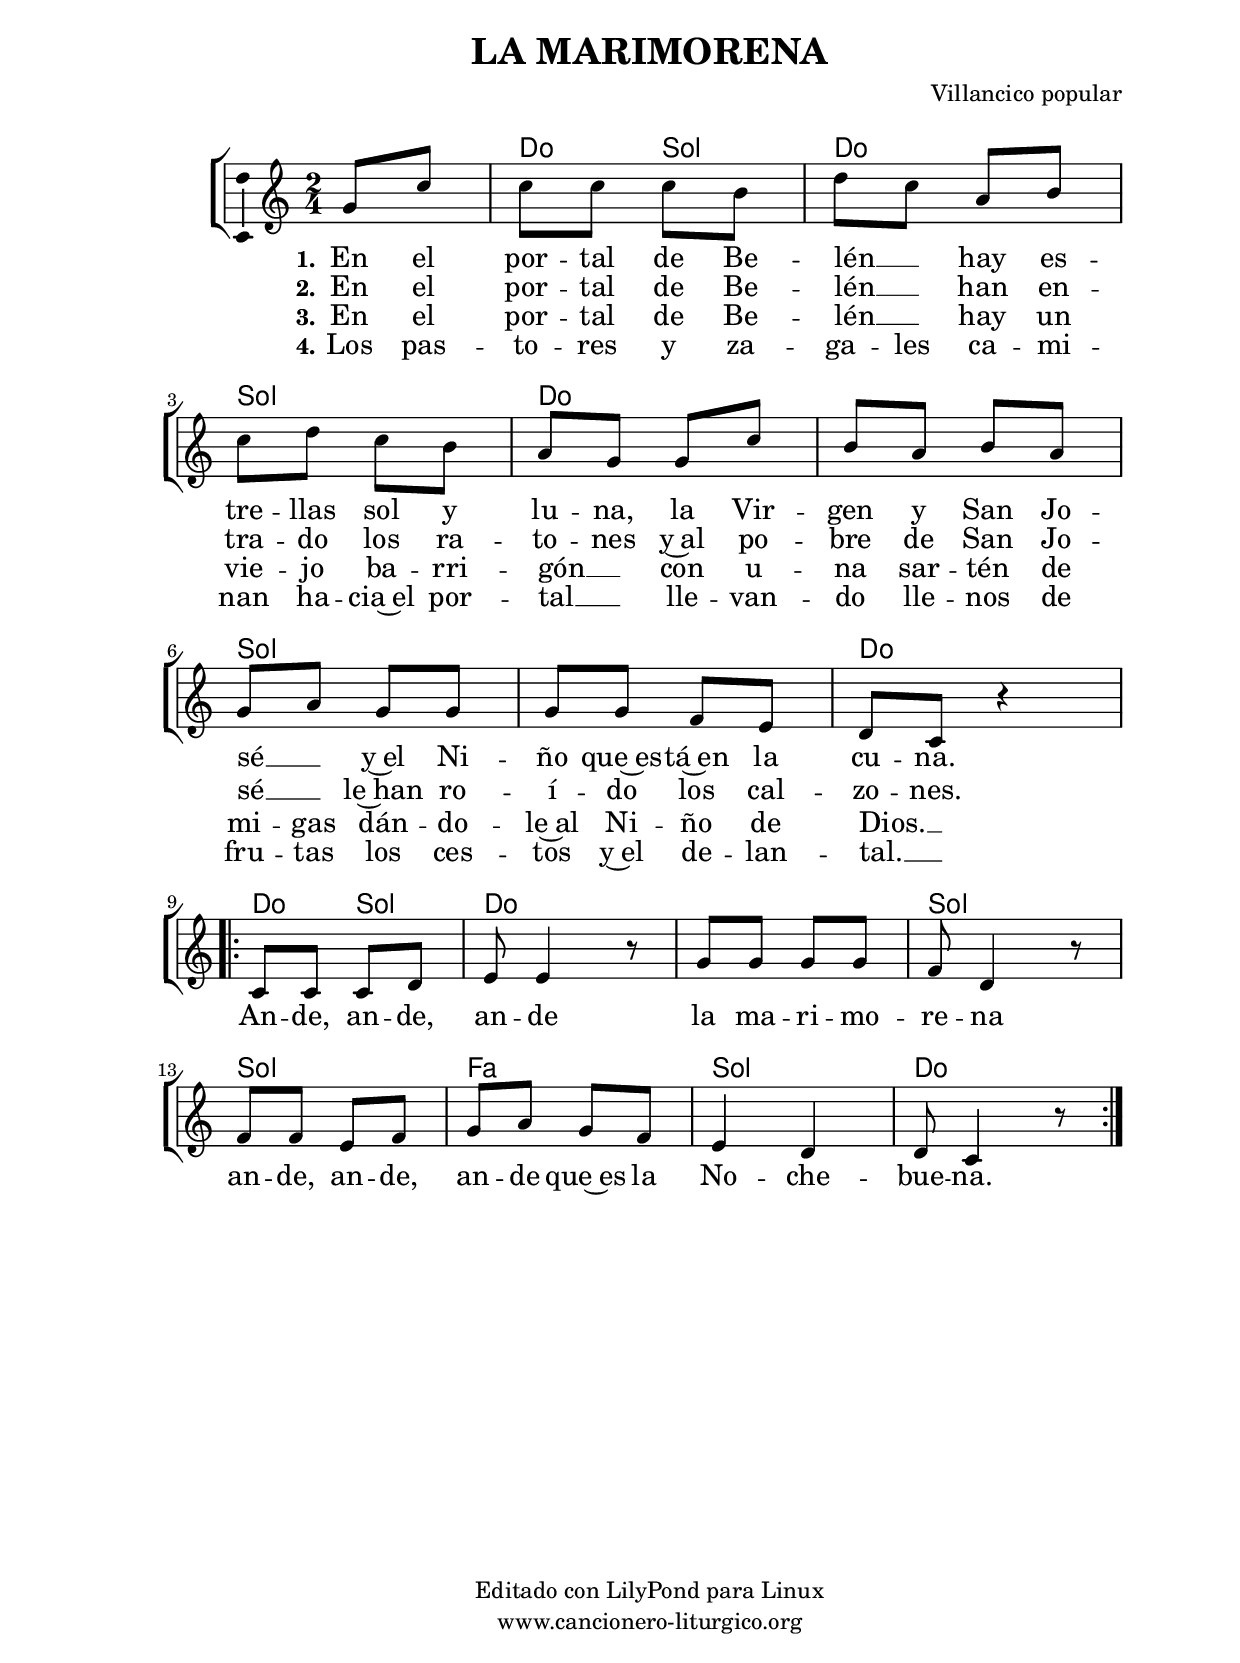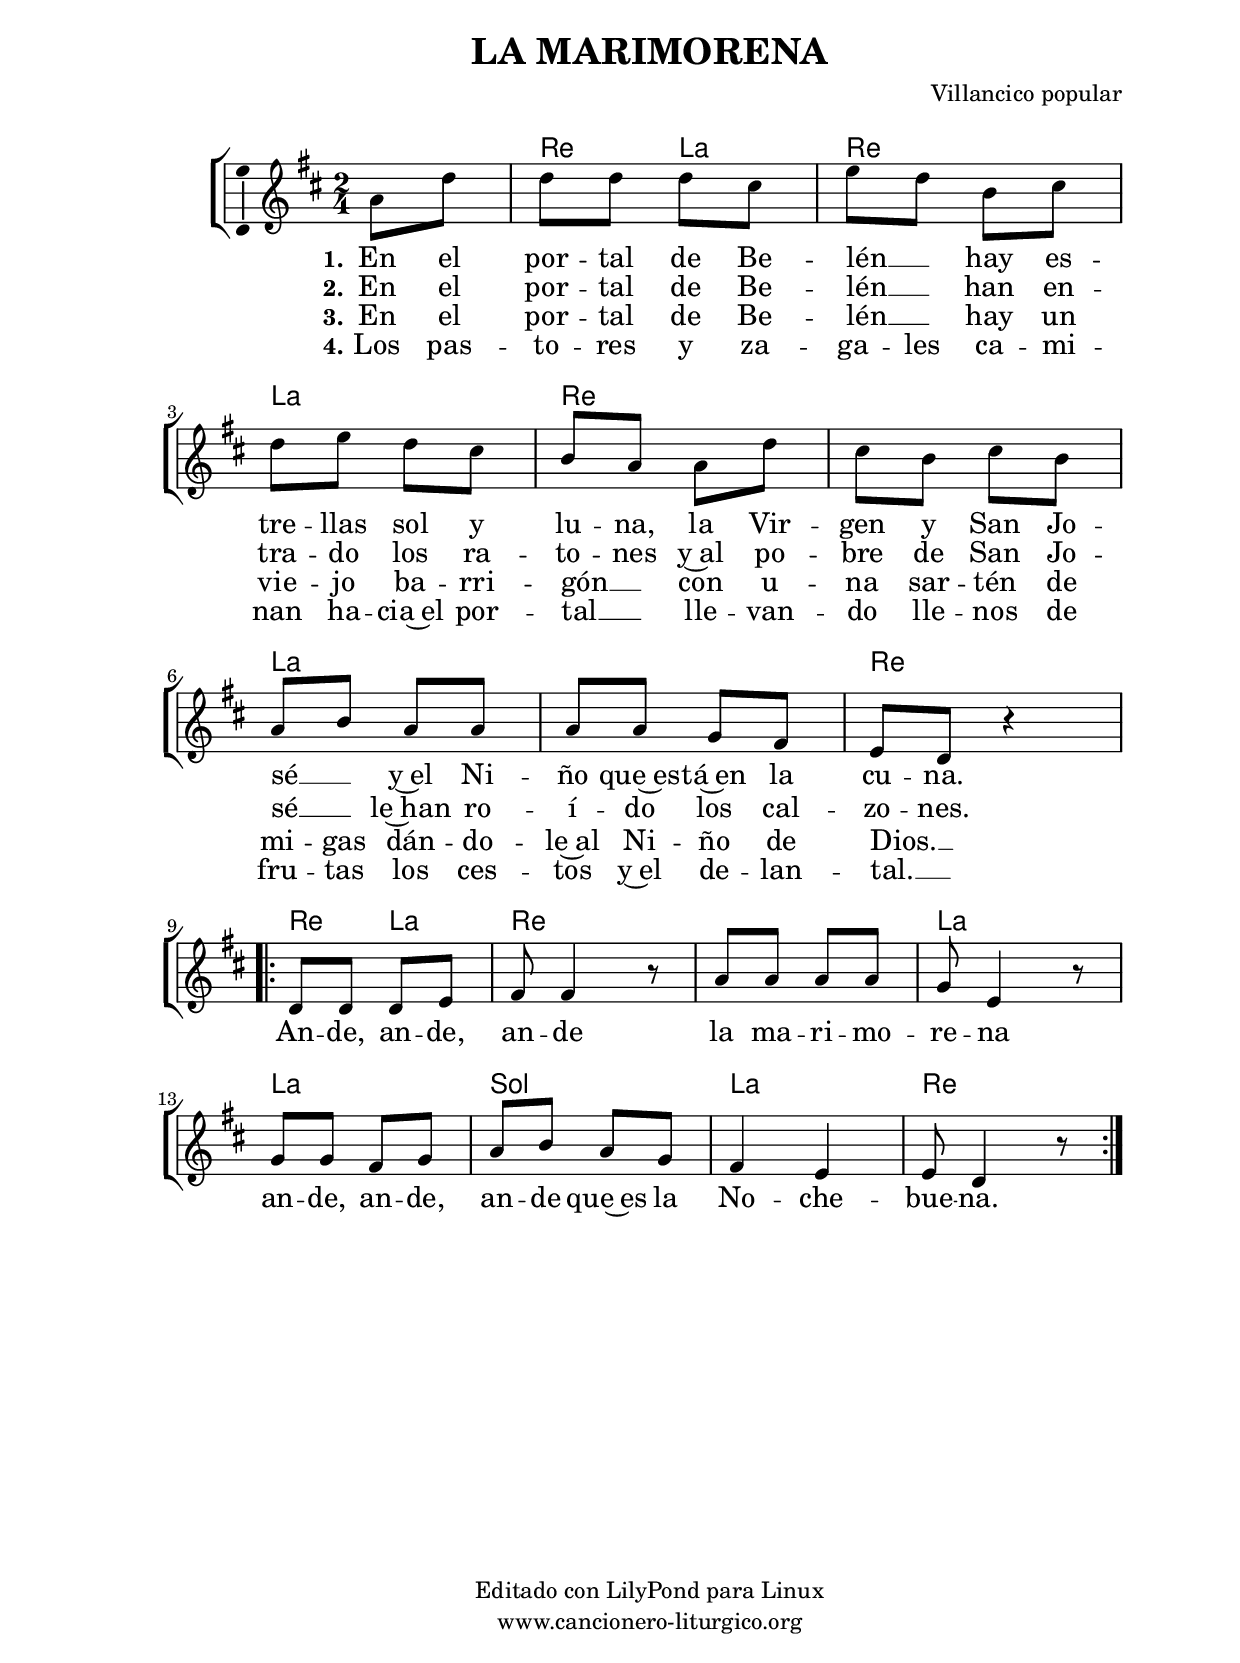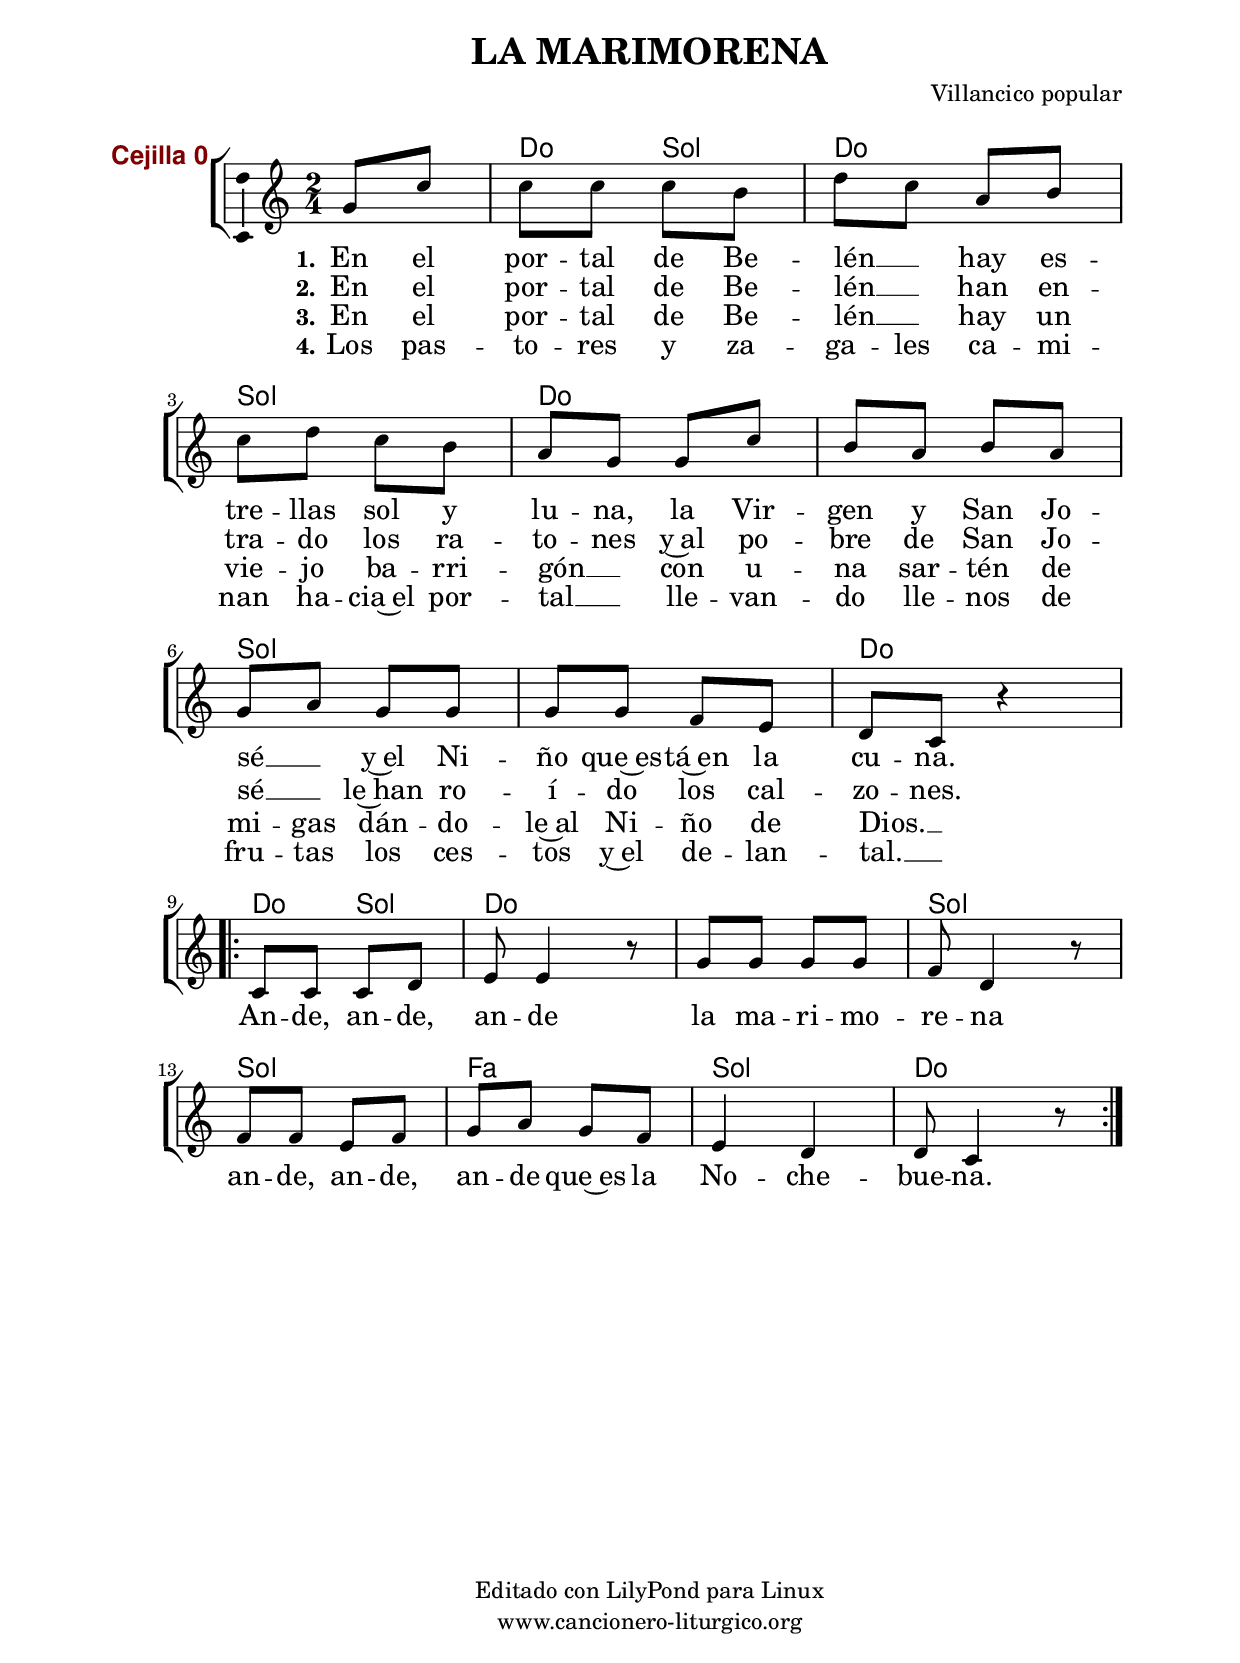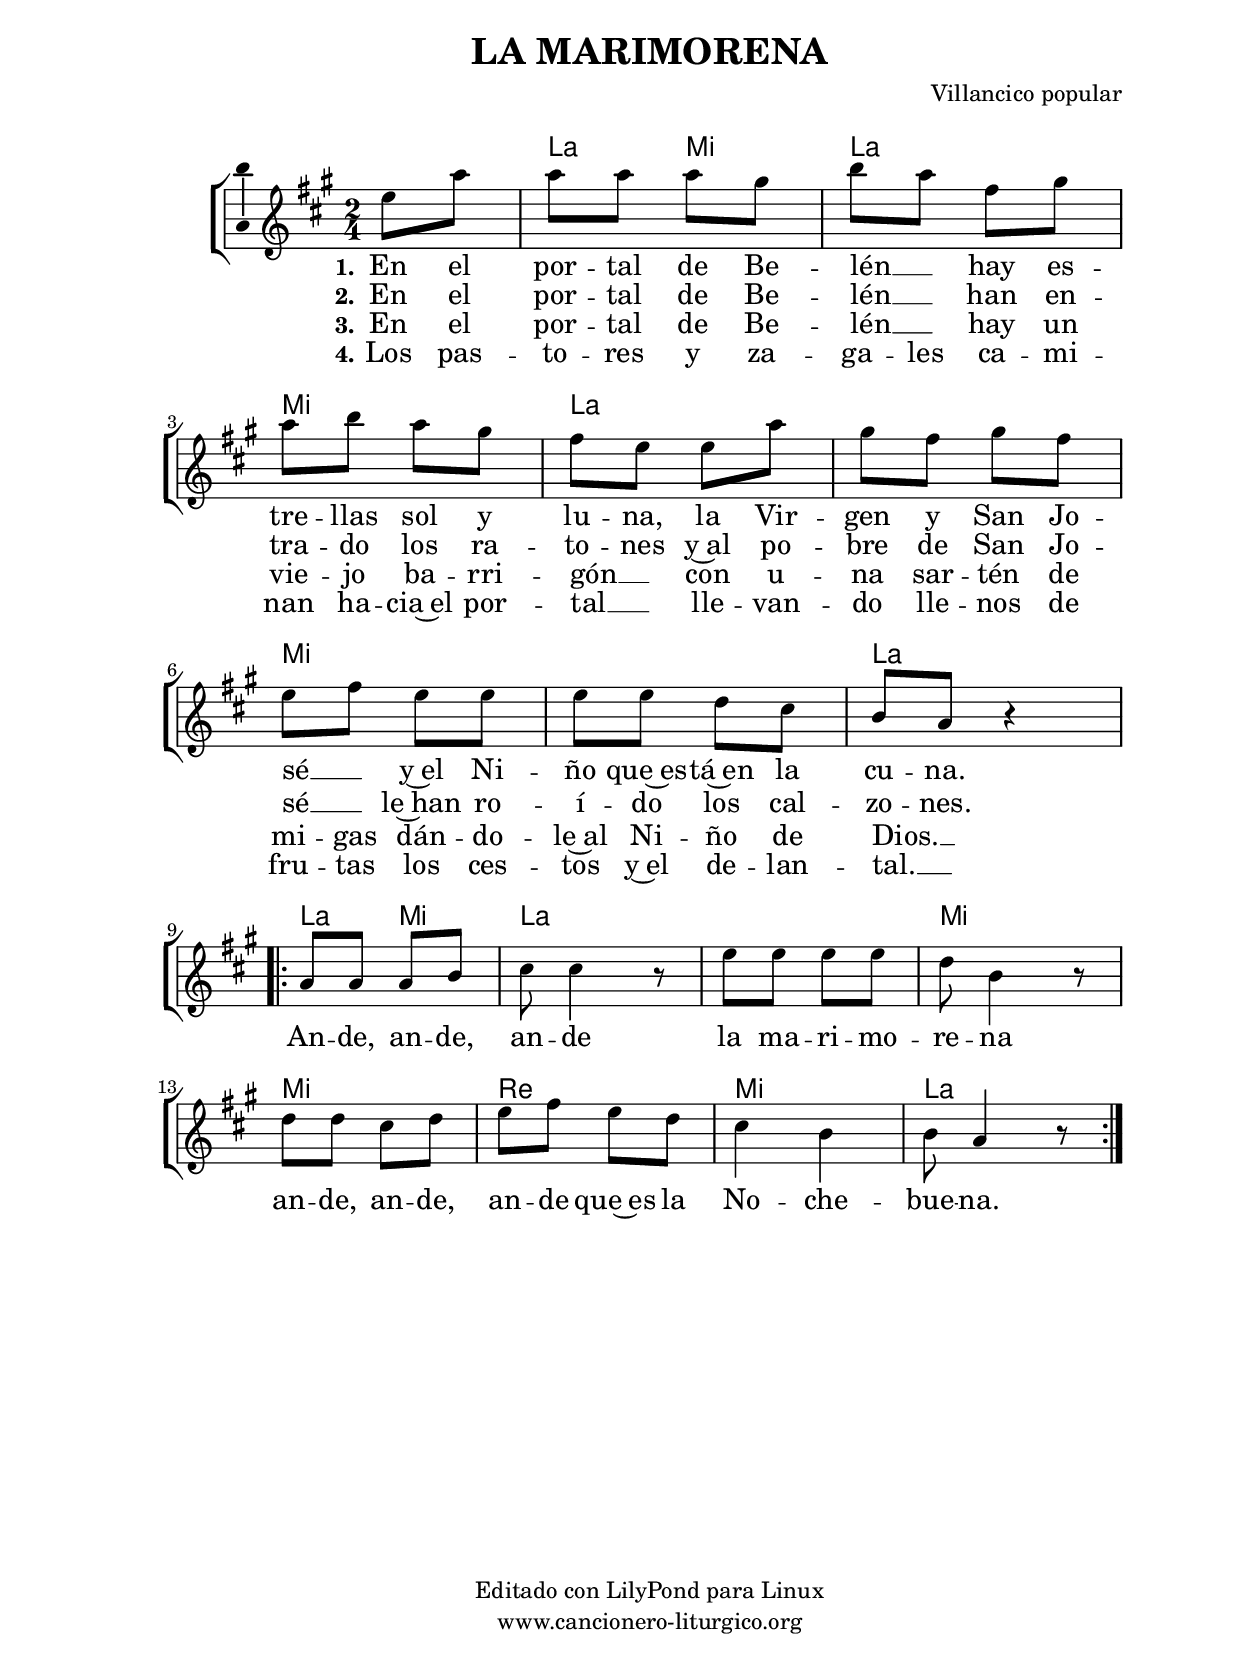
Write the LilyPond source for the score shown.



%versión de lilypond para la que se ha escrito esta partitura:
\version "2.16.0"

	%Tamaño papel
	#(set-default-paper-size "a4")
	%Tamaño partitura
	#(set-global-staff-size 20)
	%No responde al pulsar sobre una nota
	#(ly:set-option 'point-and-click #f)

%parámetros del encabezamiento:
\header {
	title = "LA MARIMORENA"
	subtitle = ""
	composer = "Villancico popular"
	poet = ""
	%meter = "Tono original: Do M"
	arranger = ""
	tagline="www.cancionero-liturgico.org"
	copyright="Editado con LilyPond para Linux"
	tiempo = "Navidad"
	usos = ""
	letra = ""
	}

%parámetros asociados al papel:
\paper  {
	oddHeaderMarkup = \markup {\fill-line { \on-the-fly #not-first-page \fromproperty #'header:title \on-the-fly #not-first-page \fromproperty #'header:composer }}
	evenHeaderMarkup = \markup {\fill-line { \fromproperty #'header:composer \fromproperty #'header:title }}
	#(set-paper-size "a4")
	print-page-number = ##f
	first-page-number = 1
	print-first-page-number = ##f
%	head-separation = 3.0 \cm
	top-margin = 2.0 \cm
	bottom-margin = 0.5\cm
%%%	bottom-margin = -1.0\cm
	left-margin = 3.0 \cm
	line-width = 16.0 \cm 
	indent = 8\mm
	interscoreline = 2.\mm
	between-system-space = 15\mm
%	para que las partituras no llenen la hoja:
	ragged-bottom = ##t
%	idem para la última hoja:
	ragged-last-bottom = ##f
%	para que las partituras llenen el ancho del papel:
	ragged-last = ##f
	after-title-space = 2.5 \cm
page-count=1
system-count=5

	%Flexible Vertical Spacing
%	markup-markup-spacing =
%	#'((basic-distance . 15) (minimum-distance . 15) (padding . 3))
	markup-system-spacing =
	#'((basic-distance . 15) (minimum-distance . 15) (padding . 3))
	system-system-spacing =
	#'((basic-distance . 15) (minimum-distance . 15) (padding . 3))
	score-system-spacing =
	#'((basic-distance . 15) (minimum-distance . 15) (padding . 5))
%	top-system-spacing = % header
%	#'((basic-distance . 8) (minimum-distance . 0) (padding . 0))
%	top-markup-spacing =
%	#'((basic-distance . 20) (minimum-distance . 20) (padding . 0))
	last-bottom-spacing = % footer
	#'((basic-distance . 5) (minimum-distance . 5) (padding . 0))
%	score-markup-spacing =
%	#'((basic-distance . 16) (minimum-distance . 13) (padding . 0))

	}


%parámetros que afectan a toda la partitura:
global =  {
	%clave de sol (G):
	\clef G
	%armadura:
%	\transpose c g
	\key c \major
	\tempo 4=100
	\set Score.tempoHideNote = ##t
	}


acordes = {
	\italianChords
	\chordmode {
%	\transpose c g
{

s4
c4 g c2 g c c g g c

\repeat volta 2 {
c4 g c2 c g g f g c
}


	}
	}
}



melodia = 
%	\transpose c g,
{
\time 2/4

\relative c''{

\partial4 g8 c 
c8 c c b
d8 c a b
c8 d c b
a8 g g c 
b8 a b a
g8 a g g
g8 g f e
d8 c r4

\break

\repeat volta 2 {
c8 c c d
e8 e4 r8
g8 g g g
f8 d4 r8
f8 f e f
g8 a g f 
e4 d
d8 c4 r8
}

%\bar "|."

}
}


texto = \lyricmode {

\set stanza = "1." 
En el por -- tal de Be -- lén __ _
hay es -- tre -- llas sol y lu -- na,
la Vir -- gen y San Jo -- sé __ _
y~el Ni -- ño que~es -- tá~en la cu -- na.

An -- de, an -- de, an -- de
la ma -- ri -- mo -- re -- na
an -- de, an -- de, an -- de 
que~es la No -- che -- bue -- na.

}

textodos = \lyricmode {

\set stanza = "2." 
En el por -- tal de Be -- lén __ _
han en -- tra -- do los ra -- to -- nes
y~al po -- bre de San Jo -- sé __ _
le~han ro -- í -- do los cal -- zo -- nes.

}

textotres = \lyricmode {

\set stanza = "3." 
En el por -- tal de Be -- lén __ _
hay un vie -- jo ba -- rri -- gón __ _
con u -- na sar -- tén de mi -- gas
dán -- do -- le~al Ni -- ño de Dios. __ _

}

textocuatro = \lyricmode {

\set stanza = "4." 
Los pas -- to -- res y za -- ga -- les
ca -- mi -- nan ha -- cia~el por -- tal __ _
lle -- van -- do lle -- nos de fru -- tas
los ces -- tos y~el de -- lan -- tal. __ _

}


acordesStaff = \context ChordNames = acordesStaff <<
	\set chordChanges = ##t
	\acordes
	>>


%%%%%%%%%%%%%%%%%%%%%%%%%%%%%%%%%%% CEJILLA %%%%%%%%%%%%%%%%%%%%%%%%%%%%%%%%%%%
acordescejilla = {
%%%	\override ChordNames.ChordName #'font-size = #-1
%%%	\override ChordNames.ChordName #'font-series = #'bold
	\transpose c c {
		\acordes
		}
	}

acordescejillaStaff = \context ChordNames = acordescejillaStaff <<
	\set Staff.instrumentName = \markup \with-color #darkred \larger \bold \sans "Cejilla 0"
	\set chordChanges = ##t
	\acordescejilla
	>>
%%%%%%%%%%%%%%%%%%%%%%%%%%%%%%%%%%% CEJILLA %%%%%%%%%%%%%%%%%%%%%%%%%%%%%%%%%%%


vozStaff = \context Voice = vozStaff
\with {\consists "Ambitus_engraver"}
<<
%	\set Staff.instrumentName = ""
%	\set Staff.shortInstrumentName = ""
%	\set Staff.midiInstrument = #"clarinet"
%	\set Staff.midiInstrument = #"cello"
	\set Staff.midiInstrument = #"flute"
%	\set Staff.midiInstrument = #"electric guitar (jazz)"
%	\set Staff.midiInstrument = #"english horn"
%	\set Staff.midiInstrument = #"violin"
%	\set Staff.midiInstrument = #"glockenspiel"
	\set Staff.midiMinimumVolume = #0.7
	\set Staff.midiMaximumVolume = #0.9
	\global
	\melodia
	>>


textoStaff = \context Lyrics = textoStaff <<
	\lyricsto vozStaff \texto
	>>

textodosStaff = \context Lyrics = textodosStaff <<
	\lyricsto vozStaff \textodos
	>>

textotresStaff = \context Lyrics = textotresStaff <<
	\lyricsto vozStaff \textotres
	>>

textocuatroStaff = \context Lyrics = textocuatroStaff <<
	\lyricsto vozStaff \textocuatro
	>>


\book {
	\score {
		\context ChoirStaff {
			\override StaffGroup.SystemStartBracket #'collapse-height = #1
			\override Score.SystemStartBar #'collapse-height = #1
			<<
			\acordesStaff
			\vozStaff
			\textoStaff
			\textodosStaff
			\textotresStaff
			\textocuatroStaff
			>>
			}
		\layout {
	    		\context {
				\Lyrics
				\override LyricText #'font-size = #2
				}
	   		 \context {
				\Score
				\override StaffSymbol #'staff-space = #(magstep +3)
				}
			}
		}
	\score {
		\unfoldRepeats
		\context ChoirStaff {
			<<
			\acordesStaff
			\vozStaff
			>>
			}
		\midi {
	  		\context {
	  			\Score
				tempoWholesPerMinute = #(ly:make-moment 70 4)
				}
			}
		}
	}


%Partitura para guitarra
#(define output-suffix "G")
\book {
	\score {
		\context ChoirStaff {
			\override StaffGroup.SystemStartBracket #'collapse-height = #1
			\override Score.SystemStartBar #'collapse-height = #1
			<<
			\acordescejillaStaff
			\vozStaff
			\textoStaff
			\textodosStaff
			\textotresStaff
			\textocuatroStaff
			>>
			}
		\layout {
%%%%%%%%%%%%%%%%%%%%%%%%%%%%%%%%%%% CEJILLA %%%%%%%%%%%%%%%%%%%%%%%%%%%%%%%%%%%
			\context {
				\ChordNames \consists Instrument_name_engraver
				}
%%%%%%%%%%%%%%%%%%%%%%%%%%%%%%%%%%% CEJILLA %%%%%%%%%%%%%%%%%%%%%%%%%%%%%%%%%%%
	    		\context {
				\Lyrics
				\override LyricText #'font-size = #2
				}
	   		 \context {
				\Score
				\override StaffSymbol #'staff-space = #(magstep +3)
				}
			}
		}
	}


#(define output-suffix "C")
\book {
	\score {
		\context ChoirStaff {
			\override StaffGroup.SystemStartBracket #'collapse-height = #1
			\override Score.SystemStartBar #'collapse-height = #1
\transpose c d
			<<
			\acordesStaff
			\vozStaff
			\textoStaff
			\textodosStaff
			\textotresStaff
			\textocuatroStaff
			>>
			}
		\layout {
	    		\context {
				\Lyrics
				\override LyricText #'font-size = #2
				}
	   		 \context {
				\Score
				\override StaffSymbol #'staff-space = #(magstep +3)
				}
			}
		}
	}


#(define output-suffix "S")
\book {
	\score {
		\context ChoirStaff {
			\override StaffGroup.SystemStartBracket #'collapse-height = #1
			\override Score.SystemStartBar #'collapse-height = #1
\transpose c a
			<<
			\acordesStaff
			\vozStaff
			\textoStaff
			\textodosStaff
			\textotresStaff
			\textocuatroStaff
			>>
			}
		\layout {
	    		\context {
				\Lyrics
				\override LyricText #'font-size = #2
				}
	   		 \context {
				\Score
				\override StaffSymbol #'staff-space = #(magstep +3)
				}
			}
		}
	}


